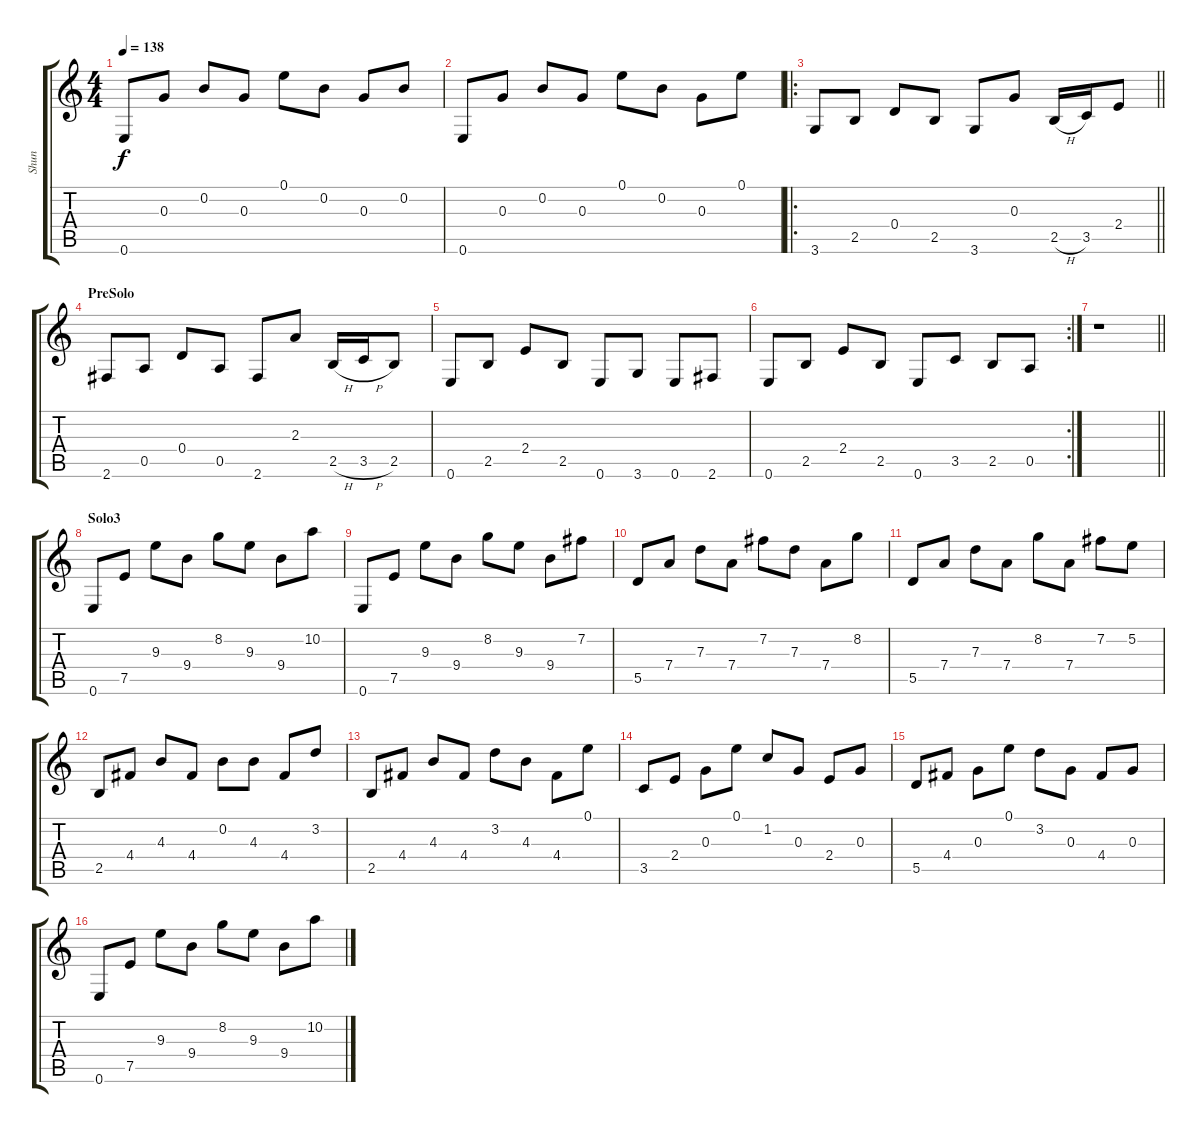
\track ("Shun" "Shun") {instrument overdrivenguitar}
\staff {score tabs}
\tuning (E4 B3 G3 D3 A2 E2) {hide}
\ts (4 4)
\tempo 138
\clef g2
\ks c
0.6.8{dy f} 0.3.8 0.2.8 0.3.8 0.1.8 0.2.8 0.3.8 0.2.8 |
0.6.8 0.3.8 0.2.8 0.3.8 0.1.8 0.2.8 0.3.8 0.1.8 |
\ro
\barLineRight lightlight
3.6.8 2.5.8 0.4.8 2.5.8 3.6.8 0.3.8 2.5{h}.16 3.5.16 2.4.8 |
\section ("" "PreSolo")
2.6.8 0.5.8 0.4.8 0.5.8 2.6.8 2.3.8 2.5{h}.16 3.5{h}.16 2.5.8 |
0.6.8 2.5.8 2.4.8 2.5.8 0.6.8 3.6.8 0.6.8 2.6.8 |
\rc 2
0.6.8 2.5.8 2.4.8 2.5.8 0.6.8 3.5.8 2.5.8 0.5.8 |
\barLineRight lightlight
r.1 |
\section ("" "Solo3")
0.6.8 7.5.8 9.3.8 9.4.8 8.2.8 9.3.8 9.4.8 10.2.8 |
0.6.8 7.5.8 9.3.8 9.4.8 8.2.8 9.3.8 9.4.8 7.2.8 |
5.5.8 7.4.8 7.3.8 7.4.8 7.2.8 7.3.8 7.4.8 8.2.8 |
5.5.8 7.4.8 7.3.8 7.4.8 8.2.8 7.4.8 7.2.8 5.2.8 |
2.5.8 4.4.8 4.3.8 4.4.8 0.2.8 4.3.8 4.4.8 3.2.8 |
2.5.8 4.4.8 4.3.8 4.4.8 3.2.8 4.3.8 4.4.8 0.1.8 |
3.5.8 2.4.8 0.3.8 0.1.8 1.2.8 0.3.8 2.4.8 0.3.8 |
5.5.8 4.4.8 0.3.8 0.1.8 3.2.8 0.3.8 4.4.8 0.3.8 |
0.6.8 7.5.8 9.3.8 9.4.8 8.2.8 9.3.8 9.4.8 10.2.8
